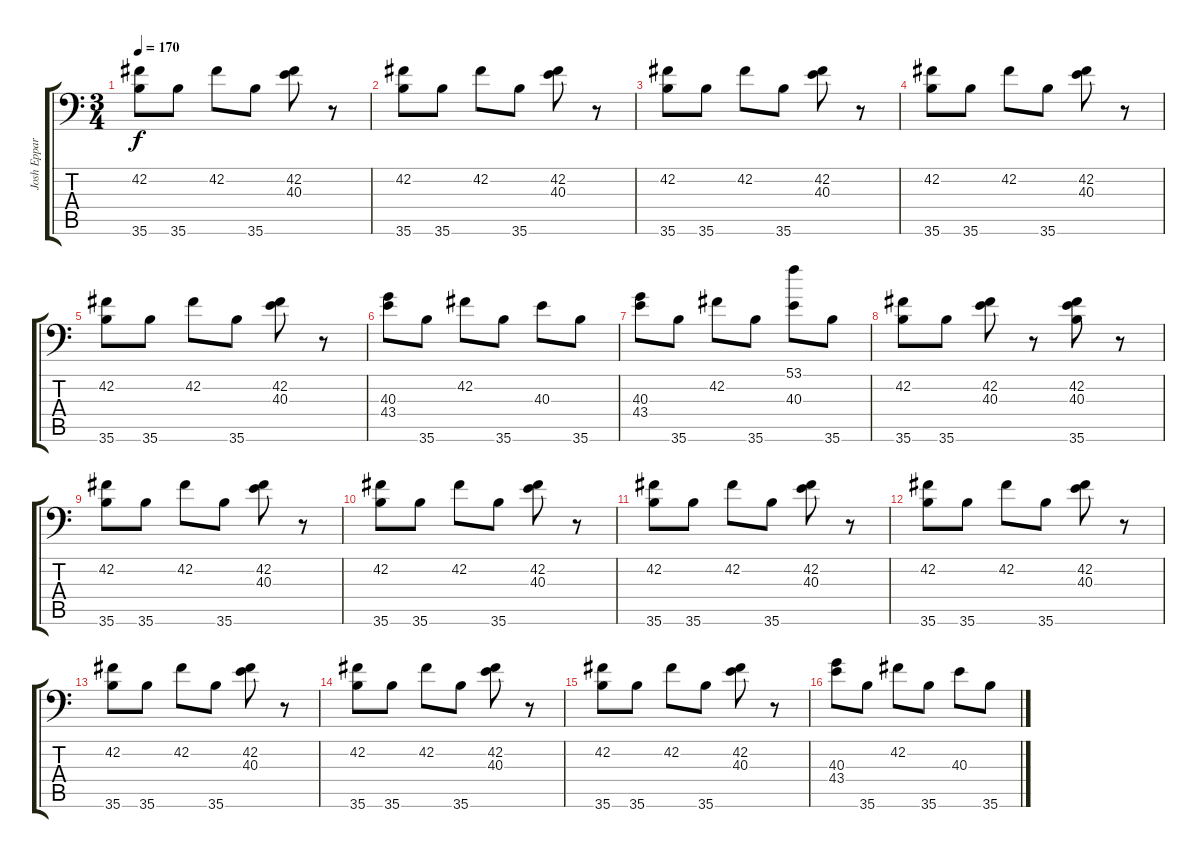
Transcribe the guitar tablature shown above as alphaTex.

\track ("Josh Eppard" "Josh Eppar") {instrument acousticgrandpiano}
\staff {score tabs}
\tuning (C-1 C-1 C-1 C-1 C-1 C-1) {hide}
\ts (3 4)
\tempo 170
\clef f4
\ks c
(42.2 35.6).8{dy f} 35.6.8 42.2.8 35.6.8 (42.2 40.3).8 r.8 |
(42.2 35.6).8 35.6.8 42.2.8 35.6.8 (42.2 40.3).8 r.8 |
(42.2 35.6).8 35.6.8 42.2.8 35.6.8 (42.2 40.3).8 r.8 |
(42.2 35.6).8 35.6.8 42.2.8 35.6.8 (42.2 40.3).8 r.8 |
(42.2 35.6).8 35.6.8 42.2.8 35.6.8 (42.2 40.3).8 r.8 |
(40.3 43.4).8 35.6.8 42.2.8 35.6.8 40.3.8 35.6.8 |
(40.3 43.4).8 35.6.8 42.2.8 35.6.8 (53.1 40.3).8 35.6.8 |
(42.2 35.6).8 35.6.8 (42.2 40.3).8 r.8 (42.2 40.3 35.6).8 r.8 |
(42.2 35.6).8 35.6.8 42.2.8 35.6.8 (42.2 40.3).8 r.8 |
(42.2 35.6).8 35.6.8 42.2.8 35.6.8 (42.2 40.3).8 r.8 |
(42.2 35.6).8 35.6.8 42.2.8 35.6.8 (42.2 40.3).8 r.8 |
(42.2 35.6).8 35.6.8 42.2.8 35.6.8 (42.2 40.3).8 r.8 |
(42.2 35.6).8 35.6.8 42.2.8 35.6.8 (42.2 40.3).8 r.8 |
(42.2 35.6).8 35.6.8 42.2.8 35.6.8 (42.2 40.3).8 r.8 |
(42.2 35.6).8 35.6.8 42.2.8 35.6.8 (42.2 40.3).8 r.8 |
(40.3 43.4).8 35.6.8 42.2.8 35.6.8 40.3.8 35.6.8
